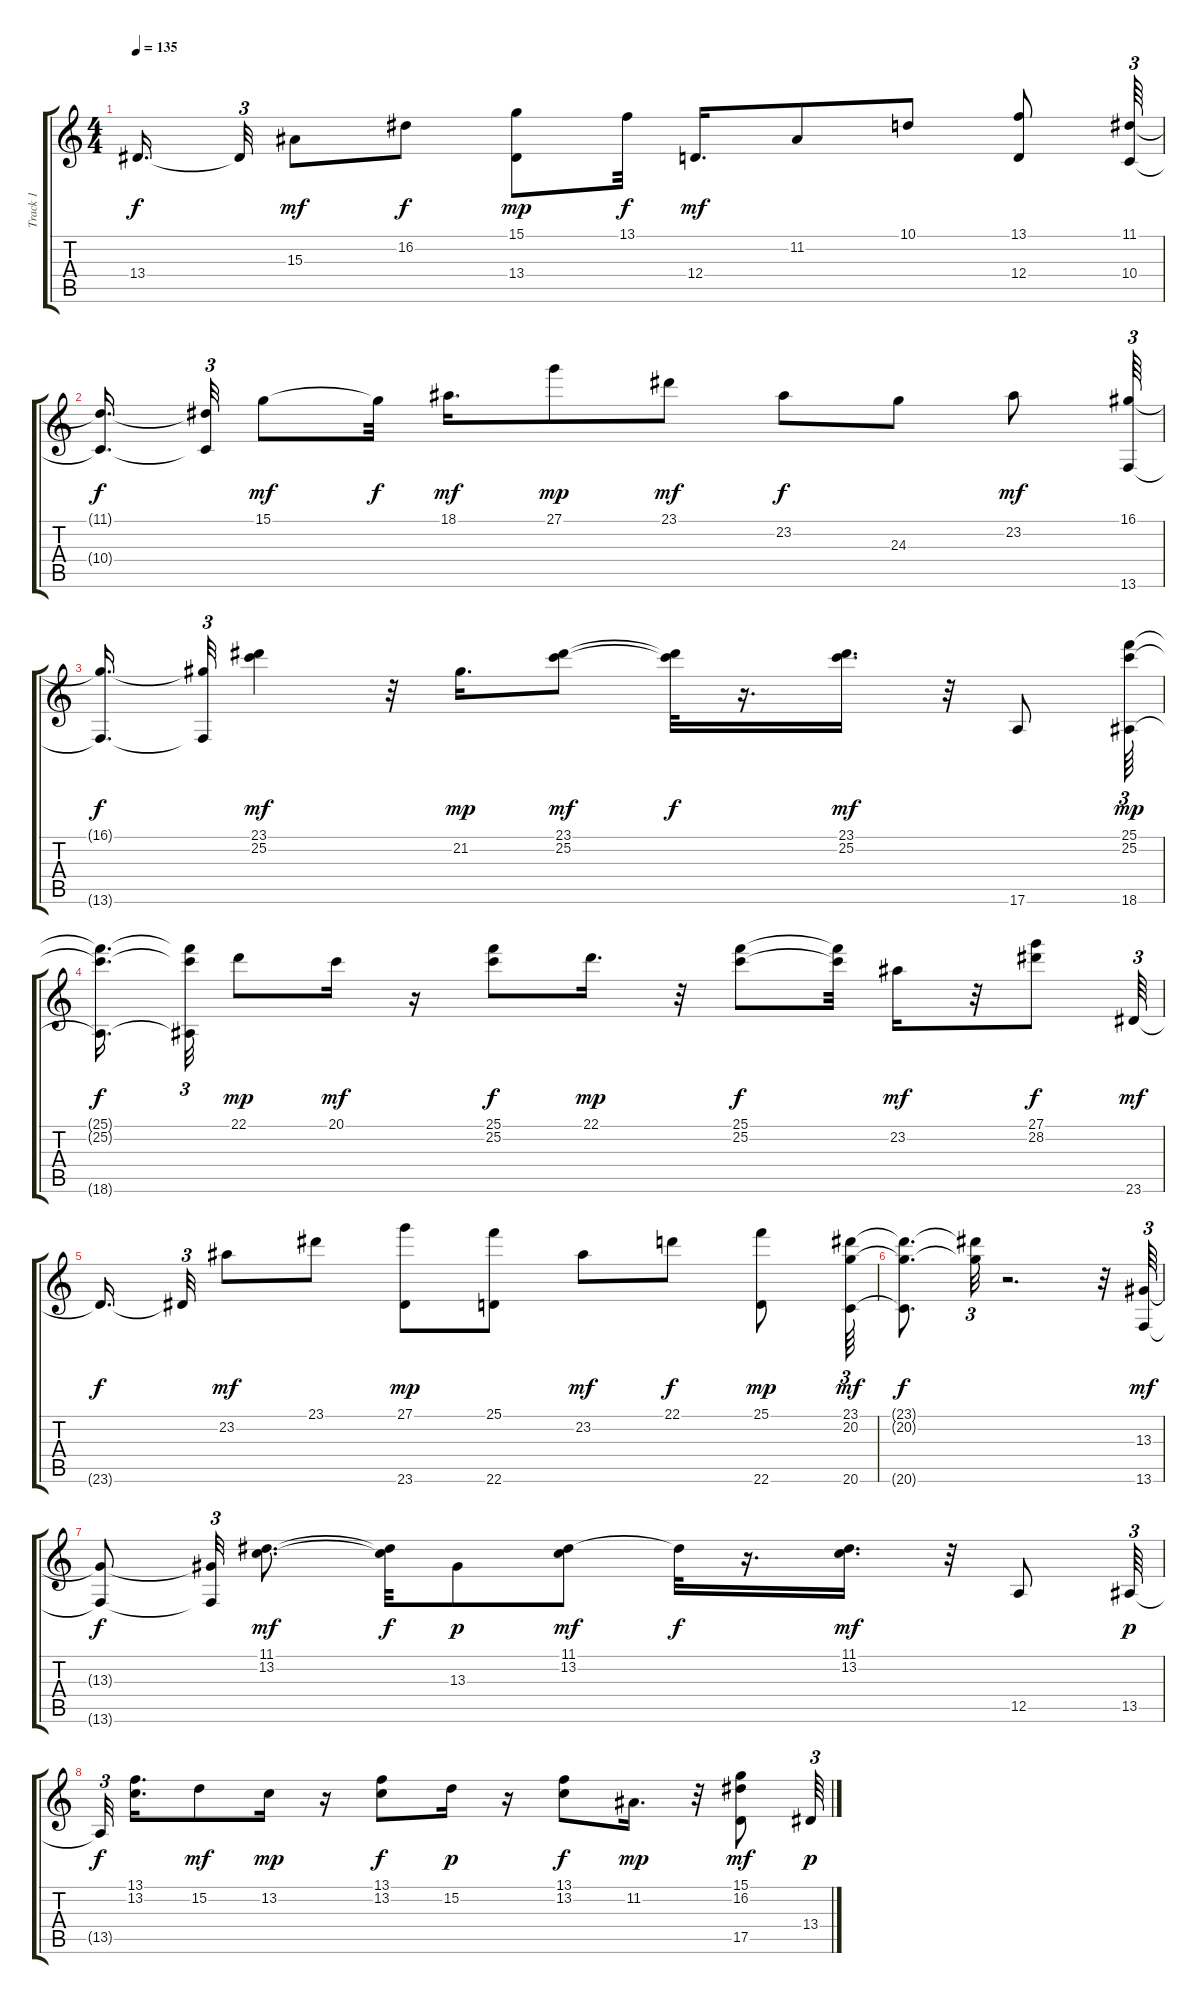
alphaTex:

\track ("Track 1" "Track 1") {instrument electricpiano1}
\staff {score tabs}
\tuning (E4 B3 G3 D3 A2 E2) {hide}
\ts (4 4)
\tempo 135
\clef g2
\ks c
13.4{t}.16{d dy f beam splitsecondary} 13.4{t}.32{tu (3 2)} 15.3.8{dy mf} 16.2.8{dy f} (15.1 13.4).8{dy mp} 13.1.32{dy f} 12.4.16{d dy mf} 11.2.8 10.1.8 (13.1 12.4).8 (11.1 10.4).64{tu (3 2)} |
(11.1{t} 10.4{t}).16{d dy f beam splitsecondary} (11.1{t} 10.4{t}).32{tu (3 2)} 15.1.8{dy mf} 15.1{t}.32{dy f} 18.1.16{d dy mf} 27.1.8{dy mp} 23.1.8{dy mf} 23.2.8{dy f} 24.3.8 23.2.8{dy mf} (16.1 13.6).64{tu (3 2)} |
(16.1{t} 13.6{t}).16{d dy f} (16.1{t} 13.6{t}).32{tu (3 2)} (23.1 25.2).4{dy mf} r.32 21.2.16{d dy mp} (23.1 25.2).8{dy mf} (23.1{t} 25.2{t}).32{dy f} r.16{d} (23.1 25.2).16{d dy mf} r.32 17.6.8 (25.1 25.2 18.6).64{tu (3 2) dy mp} |
(25.1{t} 25.2{t} 18.6{t}).16{d dy f beam splitsecondary} (25.1{t} 25.2{t} 18.6{t}).32{tu (3 2)} 22.1.8{dy mp} 20.1.16{dy mf} r.16 (25.1 25.2).8{dy f} 22.1.16{d dy mp} r.32 (25.1 25.2).8{dy f} (25.1{t} 25.2{t}).32 23.2.16{dy mf} r.32 (27.1 28.2).8{dy f} 23.6.64{tu (3 2) dy mf} |
23.6{t}.16{d dy f beam splitsecondary} 23.6{t}.32{tu (3 2)} 23.2.8{dy mf} 23.1.8 (27.1 23.6).8{dy mp} (25.1 22.6).8 23.2.8{dy mf} 22.1.8{dy f} (25.1 22.6).8{dy mp} (23.1 20.2 20.6).64{tu (3 2) dy mf} |
(23.1{t} 20.2{t} 20.6{t}).8{d dy f} (23.1{t} 20.2{t}).32{tu (3 2)} r.2{d} r.32 (13.3 13.6).64{tu (3 2) dy mf} |
(13.3{t} 13.6{t}).8{dy f} (13.3{t} 13.6{t}).32{tu (3 2)} (11.1 13.2).8{d dy mf} (11.1{t} 13.2{t}).32{dy f} 13.3.8{dy p} (11.1 13.2).8{dy mf} 11.1{t}.32{dy f} r.16{d} (11.1 13.2).16{d dy mf} r.32 12.5.8 13.5.64{tu (3 2) dy p} |
13.5{t}.32{tu (3 2) dy f beam splitsecondary} (13.1 13.2).16{d} 15.2.8{dy mf} 13.2.16{dy mp} r.16 (13.1 13.2).8{dy f} 15.2.16{dy p} r.16 (13.1 13.2).8{dy f} 11.2.16{d dy mp} r.32 (15.1 16.2 17.5).8{dy mf} 13.4.64{tu (3 2) dy p}
